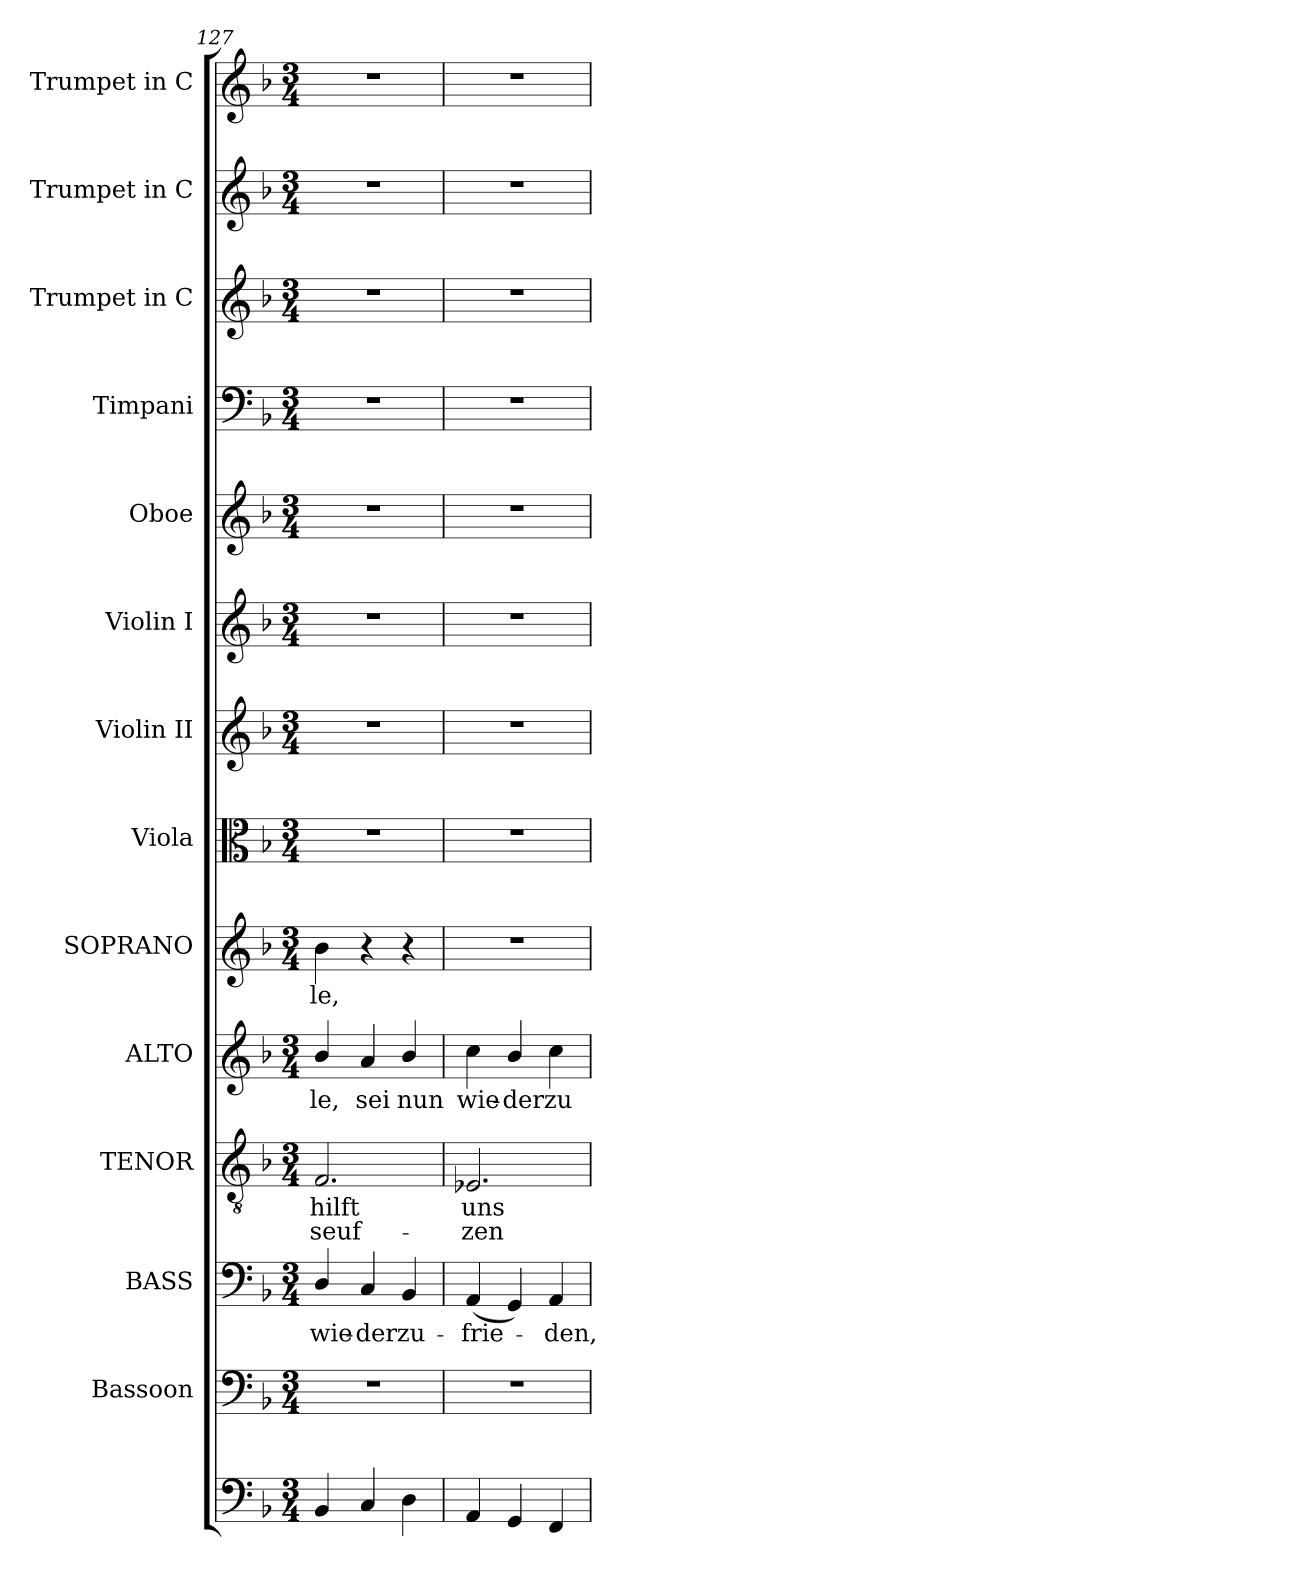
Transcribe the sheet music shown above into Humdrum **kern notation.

**kern	**kern	**kern	**text	**kern	**text	**text	**kern	**text	**kern	**text	**kern	**kern	**kern	**kern	**kern	**kern	**kern	**kern
*part14	*part13	*part12	*part12	*part11	*part11	*part11	*part10	*part10	*part9	*part9	*part8	*part7	*part6	*part5	*part4	*part3	*part2	*part1
*staff14	*staff13	*staff12	*staff12	*staff11	*staff11	*staff11	*staff10	*staff10	*staff9	*staff9	*staff8	*staff7	*staff6	*staff5	*staff4	*staff3	*staff2	*staff1
*	*I"Bassoon	*I"BASS	*	*I"TENOR	*	*	*I"ALTO	*	*I"SOPRANO	*	*I"Viola	*I"Violin II	*I"Violin I	*I"Oboe	*I"Timpani	*I"Trumpet in C	*I"Trumpet in C	*I"Trumpet in C
*	*	*	*	*	*	*	*I'Alto	*	*I'Soprano	*	*I'Viola	*I'Violin II	*I'Violin I	*I'Oboe	*I'Timp.	*	*	*
*clefF4	*clefF4	*clefF4	*	*clefGv2	*	*	*clefG2	*	*clefG2	*	*clefC3	*clefG2	*clefG2	*clefG2	*clefF4	*clefG2	*clefG2	*clefG2
*	*	*	*	*ITrd7c12	*	*	*	*	*	*	*	*	*	*	*	*	*	*
*k[b-]	*k[b-]	*k[b-]	*	*k[b-]	*	*	*k[b-]	*	*k[b-]	*	*k[b-]	*k[b-]	*k[b-]	*k[b-]	*k[b-]	*k[b-]	*k[b-]	*k[b-]
*F:	*F:	*F:	*	*F:	*	*	*F:	*	*F:	*	*F:	*F:	*F:	*F:	*F:	*F:	*F:	*F:
*M3/4	*M3/4	*M3/4	*	*M3/4	*	*	*M3/4	*	*M3/4	*	*M3/4	*M3/4	*M3/4	*M3/4	*M3/4	*M3/4	*M3/4	*M3/4
=127	=127	=127	=127	=127	=127	=127	=127	=127	=127	=127	=127	=127	=127	=127	=127	=127	=127	=127
!	!LO:N:vis=1	!	!	!	!	!	!	!	!	!	!	!	!	!	!	!	!	!
!	!	!	!LO:LY:b:color=#000000	!	!	!	!	!	!	!	!	!	!	!	!	!	!	!
!	!	!	!	!	!LO:LY:b:color=#000000	!LO:LY:b:color=#000000	!	!	!	!	!	!	!	!	!	!	!	!
!	!	!	!	!	!	!	!	!LO:LY:b:color=#000000	!	!	!	!	!	!	!	!	!	!
!	!	!	!	!	!	!	!	!	!	!LO:LY:b:color=#000000	!LO:N:vis=1	!LO:N:vis=1	!LO:N:vis=1	!LO:N:vis=1	!LO:N:vis=1	!LO:N:vis=1	!LO:N:vis=1	!LO:N:vis=1
4BB-i/	2.r	4Di/	wie-	2.FFi/	hilft	-seuf-	4b-i/	-le,	4b-i\	-le,	2.r	2.r	2.r	2.r	2.r	2.r	2.r	2.r
!	!	!	!LO:LY:b:color=#000000	!	!	!	!	!	!	!	!	!	!	!	!	!	!	!
!	!	!	!	!	!	!	!	!LO:LY:b:color=#000000	!	!	!	!	!	!	!	!	!	!
4Ci/	.	4Ci/	-der	.	.	.	4ai/	sei	4r	.	.	.	.	.	.	.	.	.
!	!	!	!LO:LY:b:color=#000000	!	!	!	!	!	!	!	!	!	!	!	!	!	!	!
!	!	!	!	!	!	!	!	!LO:LY:b:color=#000000	!	!	!	!	!	!	!	!	!	!
4Di\	.	4BB-i/	zu-	.	.	.	4b-i/	nun	4r	.	.	.	.	.	.	.	.	.
=128	=128	=128	=128	=128	=128	=128	=128	=128	=128	=128	=128	=128	=128	=128	=128	=128	=128	=128
!	!LO:N:vis=1	!	!	!	!	!	!	!	!	!	!	!	!	!	!	!	!	!
!	!	!	!LO:LY:b:color=#000000	!	!	!	!	!	!	!	!	!	!	!	!	!	!	!
!	!	!	!	!	!LO:LY:b:color=#000000	!LO:LY:b:color=#000000	!	!	!	!	!	!	!	!	!	!	!	!
!	!	!	!	!	!	!	!	!LO:LY:b:color=#000000	!LO:N:vis=1	!	!LO:N:vis=1	!LO:N:vis=1	!LO:N:vis=1	!LO:N:vis=1	!LO:N:vis=1	!LO:N:vis=1	!LO:N:vis=1	!LO:N:vis=1
4AAi/	2.r	(4AAi/	-frie-	2.EE-Xi/	uns	-zen	4cci\	wie-	2.r	.	2.r	2.r	2.r	2.r	2.r	2.r	2.r	2.r
!	!	!	!	!	!	!	!	!LO:LY:b:color=#000000	!	!	!	!	!	!	!	!	!	!
4GGi/	.	4GGi/)	.	.	.	.	4b-i/	-der	.	.	.	.	.	.	.	.	.	.
!	!	!	!LO:LY:b:color=#000000	!	!	!	!	!	!	!	!	!	!	!	!	!	!	!
!	!	!	!	!	!	!	!	!LO:LY:b:color=#000000	!	!	!	!	!	!	!	!	!	!
4FFi/	.	4AAi/	-den,	.	.	.	4cci\	zu-	.	.	.	.	.	.	.	.	.	.
=	=	=	=	=	=	=	=	=	=	=	=	=	=	=	=	=	=	=
*-	*-	*-	*-	*-	*-	*-	*-	*-	*-	*-	*-	*-	*-	*-	*-	*-	*-	*-
